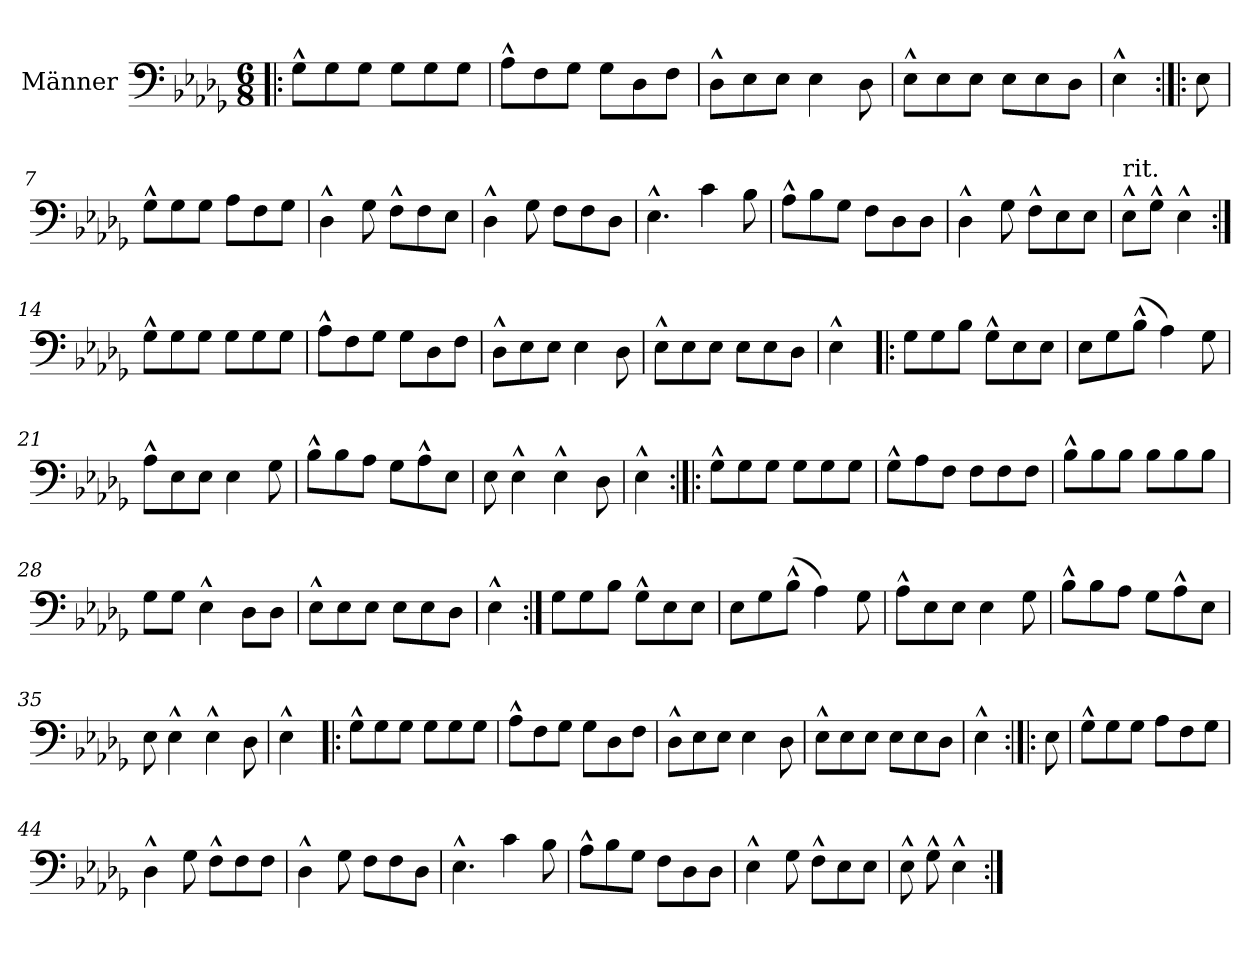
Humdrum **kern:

**kern
*part1
*staff1
*I"Männer
*I'M.
*clefF4
*k[b-e-a-d-g-]
*M6/8
*MM80
=1!|:
8G-^^\L
8G-\
8G-\J
8G-\L
8G-\
8G-\J
=2
8A-^^\L
8F\
8G-\J
8G-\L
8D-\
8F\J
=3
8D-^^\L
8E-\
8E-\J
4E-\
8D-\
=4
8E-^^\L
8E-\
8E-\J
8E-\L
8E-\
8D-\J
=5
4E-^^\
=6:|!|:
8E-\
!!LO:LB:g=z
=7
8G-^^\L
8G-\
8G-\J
8A-\L
8F\
8G-\J
=8
4D-^^\
8G-\
8F^^\L
8F\
8E-\J
=9
4D-^^\
8G-\
8F\L
8F\
8D-\J
=10
4.E-^^\
4c\
8B-\
=11
8A-^^\L
8B-\
8G-\J
8F\L
8D-\
8D-\J
=12
4D-^^\
8G-\
8F^^\L
8E-\
8E-\J
!!LO:LB:g=z
=13
!LO:TX:a:t=rit.
8E-^^\L
8G-^^\J
4E-^^\
=14:|!
*MM80
8G-^^\L
8G-\
8G-\J
8G-\L
8G-\
8G-\J
=15
8A-^^\L
8F\
8G-\J
8G-\L
8D-\
8F\J
=16
8D-^^\L
8E-\
8E-\J
4E-\
8D-\
=17
8E-^^\L
8E-\
8E-\J
8E-\L
8E-\
8D-\J
=18
4E-^^\
!!LO:LB:g=z
=19!|:
8G-\L
8G-\
8B-\J
8G-^^\L
8E-\
8E-\J
=20
8E-\L
8G-\
(>8B-^^\J
4A-\)
8G-\
=21
8A-^^\L
8E-\
8E-\J
4E-\
8G-\
=22
8B-^^\L
8B-\
8A-\J
8G-\L
8A-^^\
8E-\J
=23
8E-\
4E-^^\
4E-^^\
8D-\
=24
4E-^^\
!!LO:LB:g=z
=25:|!|:
8G-^^\L
8G-\
8G-\J
8G-\L
8G-\
8G-\J
=26
8G-^^\L
8A-\
8F\J
8F\L
8F\
8F\J
=27
8B-^^\L
8B-\
8B-\J
8B-\L
8B-\
8B-\J
=28
8G-\L
8G-\J
4E-^^\
8D-\L
8D-\J
=29
8E-^^\L
8E-\
8E-\J
8E-\L
8E-\
8D-\J
=30
4E-^^\
!!LO:LB:g=z
=31:|!
8G-\L
8G-\
8B-\J
8G-^^\L
8E-\
8E-\J
=32
8E-\L
8G-\
(>8B-^^\J
4A-\)
8G-\
=33
8A-^^\L
8E-\
8E-\J
4E-\
8G-\
=34
8B-^^\L
8B-\
8A-\J
8G-\L
8A-^^\
8E-\J
=35
8E-\
4E-^^\
4E-^^\
8D-\
=36
4E-^^\
!!LO:LB:g=z
=37!|:
8G-^^\L
8G-\
8G-\J
8G-\L
8G-\
8G-\J
=38
8A-^^\L
8F\
8G-\J
8G-\L
8D-\
8F\J
=39
8D-^^\L
8E-\
8E-\J
4E-\
8D-\
=40
8E-^^\L
8E-\
8E-\J
8E-\L
8E-\
8D-\J
=41
4E-^^\
=42:|!|:
8E-\
!!LO:LB:g=z
=43
8G-^^\L
8G-\
8G-\J
8A-\L
8F\
8G-\J
=44
4D-^^\
8G-\
8F^^\L
8F\
8F\J
=45
4D-^^\
8G-\
8F\L
8F\
8D-\J
=46
4.E-^^\
4c\
8B-\
=47
8A-^^\L
8B-\
8G-\J
8F\L
8D-\
8D-\J
=48
4E-^^\
8G-\
8F^^\L
8E-\
8E-\J
!!LO:LB:g=z
=49
8E-^^\
8G-^^\
4E-^^\
=:|!
*-
